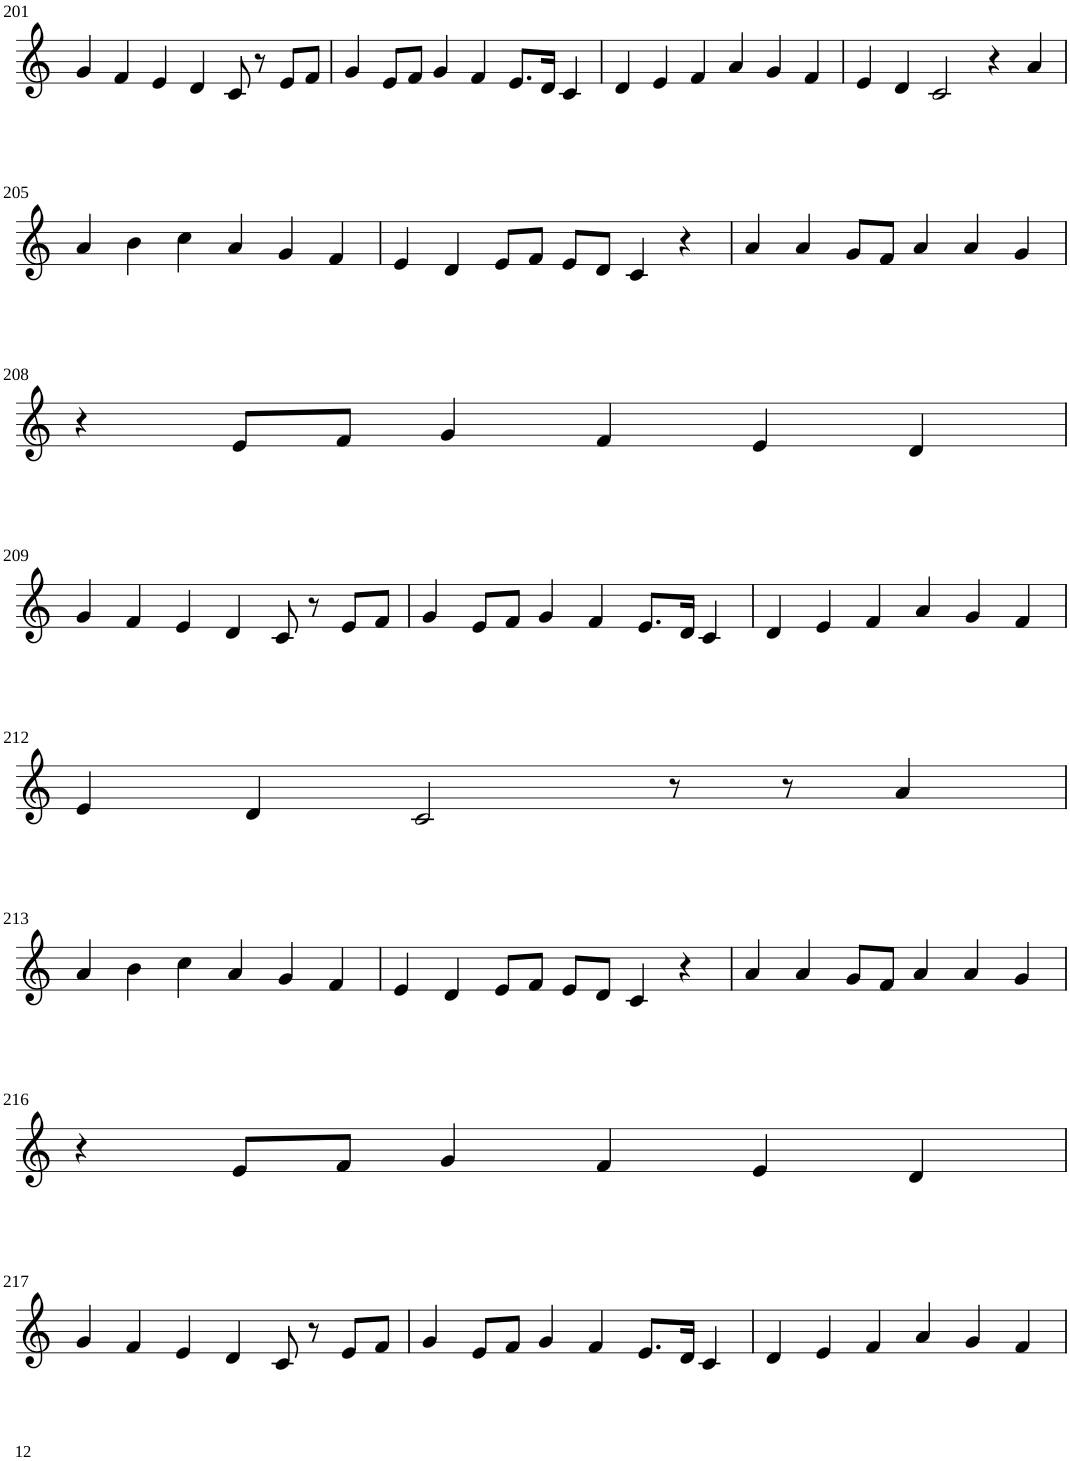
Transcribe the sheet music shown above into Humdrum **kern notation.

**kern
*part1
*staff1
*I"Violin
!!LO:PB:g=z
*clefG2
*k[]
*M6/4
=201
4g/
4f/
4e/
4d/
8c/
8r
8e/L
8f/J
=202
4g/
8e/L
8f/J
4g/
4f/
8.e/L
16d/Jk
4c/
=203
4d/
4e/
4f/
4a/
4g/
4f/
=204
4e/
4d/
2c/
4r
4a/
!!LO:LB:g=z
=205
4a/
4b\
4cc\
4a/
4g/
4f/
=206
4e/
4d/
8e/L
8f/J
8e/L
8d/J
4c/
4r
=207
4a/
4a/
8g/L
8f/J
4a/
4a/
4g/
!!LO:LB:g=z
=208
4r
8e/L
8f/J
4g/
4f/
4e/
4d/
!!LO:LB:g=z
=209
4g/
4f/
4e/
4d/
8c/
8r
8e/L
8f/J
=210
4g/
8e/L
8f/J
4g/
4f/
8.e/L
16d/Jk
4c/
=211
4d/
4e/
4f/
4a/
4g/
4f/
!!LO:LB:g=z
=212
4e/
4d/
2c/
8r
8r
4a/
!!LO:LB:g=z
=213
4a/
4b\
4cc\
4a/
4g/
4f/
=214
4e/
4d/
8e/L
8f/J
8e/L
8d/J
4c/
4r
=215
4a/
4a/
8g/L
8f/J
4a/
4a/
4g/
!!LO:LB:g=z
=216
4r
8e/L
8f/J
4g/
4f/
4e/
4d/
!!LO:LB:g=z
=217
4g/
4f/
4e/
4d/
8c/
8r
8e/L
8f/J
=218
4g/
8e/L
8f/J
4g/
4f/
8.e/L
16d/Jk
4c/
=219
4d/
4e/
4f/
4a/
4g/
4f/
=
*-
